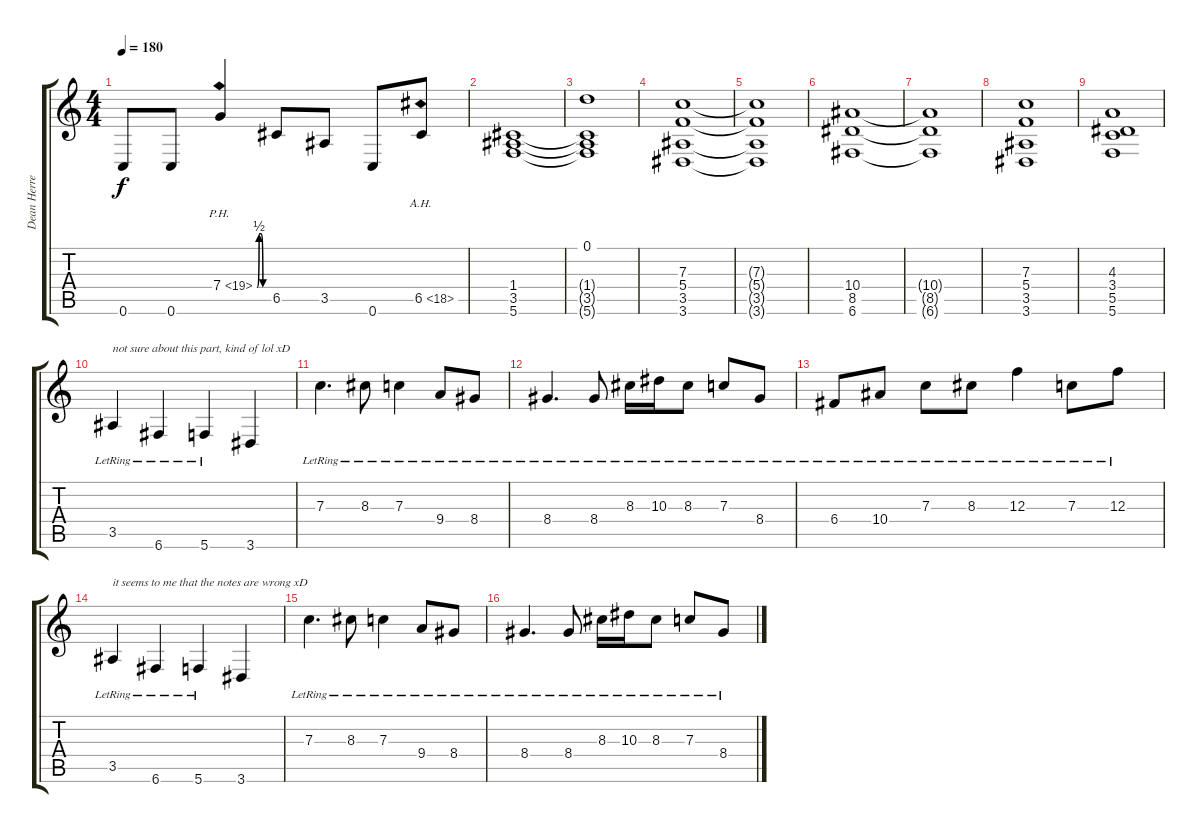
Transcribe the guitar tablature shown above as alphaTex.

\track ("Dean Herrera" "Dean Herre") {instrument distortionguitar}
\staff {score tabs}
\tuning (D4 A3 F3 C3 G2 C2) {hide}
\ts (4 4)
\tempo 180
\clef g2
\ks c
0.6.8{dy f instrument distortionguitar} 0.6.8 7.4{be (custom 0 0 10 2 20 2 30 0 60 0) ph 12}.4{instrument guitarharmonics} 6.5.8{instrument distortionguitar} 3.5.8 0.6.8 6.5{ah 12}.8{instrument guitarharmonics} |
(1.4 3.5 5.6).1{instrument distortionguitar} |
(0.1 1.4{t} 3.5{t} 5.6{t}).1 |
(7.3 5.4 3.5 3.6).1 |
(7.3{t} 5.4{t} 3.5{t} 3.6{t}).1 |
(10.4 8.5 6.6).1 |
(10.4{t} 8.5{t} 6.6{t}).1 |
(7.3 5.4 3.5 3.6).1 |
(4.3 3.4 5.5 5.6).1 |
3.5{lr}.4{txt "not sure about this part, kind of lol xD" instrument acousticguitarnylon} 6.6{lr}.4 5.6{lr}.4 3.6.4 |
7.3{lr}.4{d} 8.3{lr}.8 7.3{lr}.4 9.4{lr}.8 8.4{lr}.8 |
8.4{lr}.4{d} 8.4{lr}.8 8.3{lr}.16 10.3{lr}.16 8.3{lr}.8 7.3{lr}.8 8.4{lr}.8 |
6.4{lr}.8 10.4{lr}.8 7.3{lr}.8 8.3{lr}.8 12.3{lr}.4 7.3{lr}.8 12.3{lr}.8 |
3.5{lr}.4{txt "it seems to me that the notes are wrong xD" instrument acousticguitarnylon} 6.6{lr}.4 5.6{lr}.4 3.6.4 |
7.3{lr}.4{d} 8.3{lr}.8 7.3{lr}.4 9.4{lr}.8 8.4{lr}.8 |
8.4{lr}.4{d} 8.4{lr}.8 8.3{lr}.16 10.3{lr}.16 8.3{lr}.8 7.3{lr}.8 8.4{lr}.8
